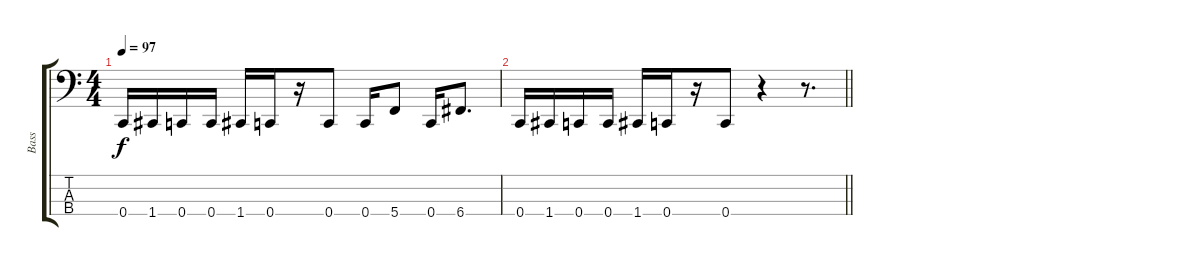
\track ("Bass" "Bass") {instrument electricbassfinger}
\staff {score tabs}
\tuning (F2 C2 G1 C1) {hide}
\ts (4 4)
\tempo 97
\clef f4
\ks c
0.4.16{dy f} 1.4.16 0.4.16 0.4.16 1.4.16 0.4.16 r.16 0.4.8 0.4.16 5.4.8 0.4.16 6.4.8{d} |
\barLineRight lightlight
0.4.16 1.4.16 0.4.16 0.4.16 1.4.16 0.4.16 r.16 0.4.8 r.4 r.8{d}
